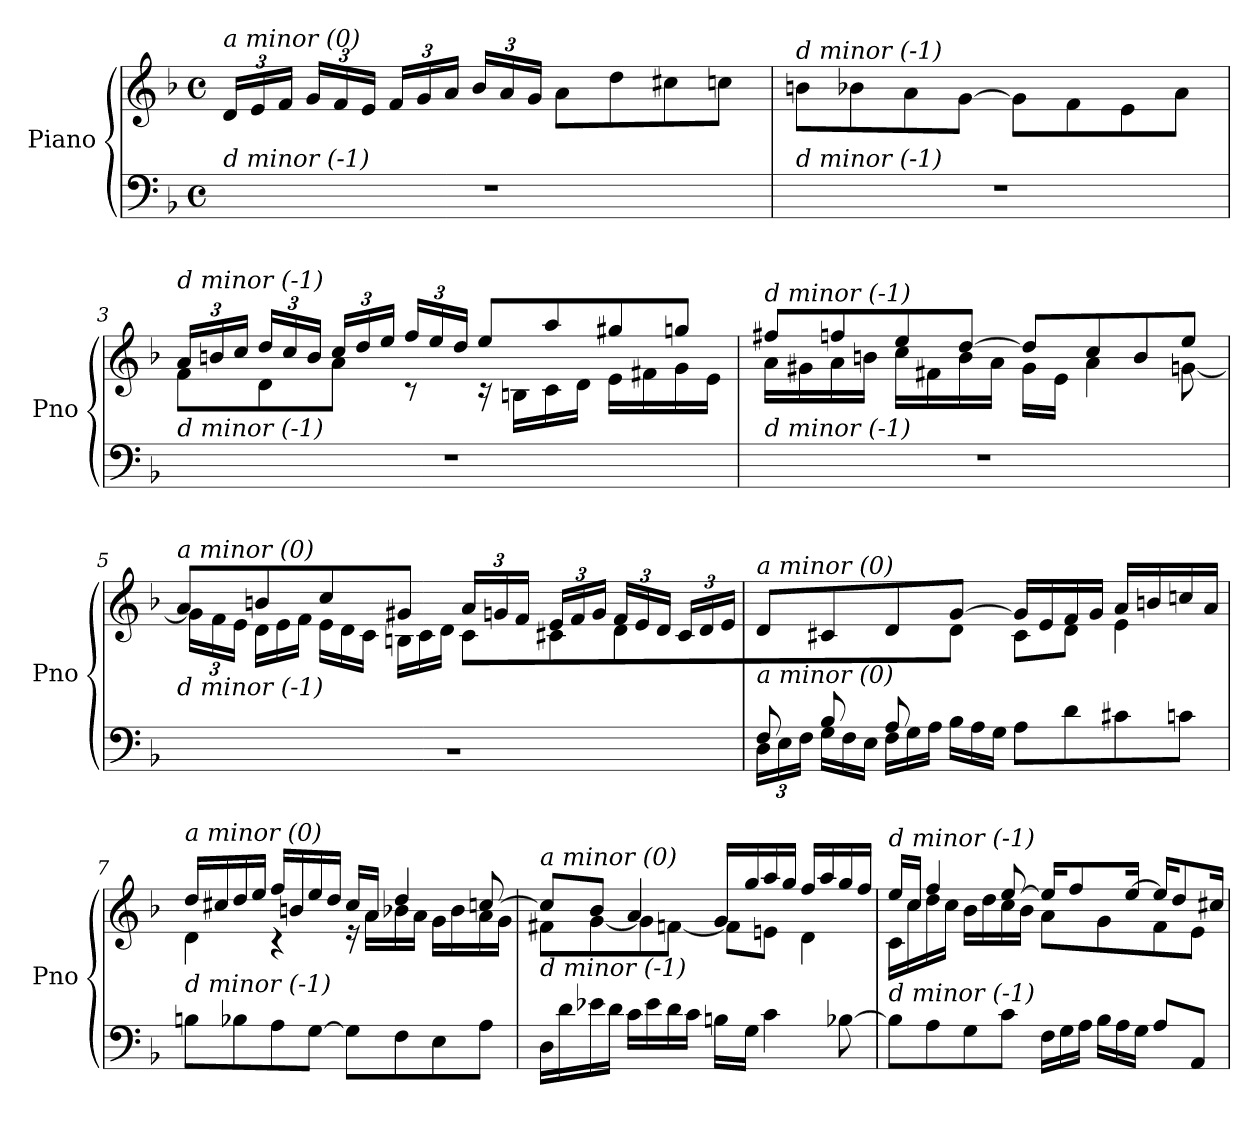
**kern	**kern
*part1	*part1
*staff2	*staff1
*I"Piano	*
*I'Pno	*
*clefF4	*clefG2
*k[b-]	*k[b-]
*M4/4	*M4/4
*met(c)	*met(c)
*	*Xbrackettup
=1	=1
!	!LO:TX:i:t=a minor (0)
!LO:TX:i:t=d minor (-1)	!
1r	24d/LL
.	24e/
.	24f/JJ
.	24g/LL
.	24f/
.	24e/JJ
.	24f/LL
.	24g/
.	24a/JJ
.	24b-/LL
.	24a/
.	24g/JJ
.	8a\L
.	8dd\
.	8cc#X\
.	8ccn\J
=2	=2
!	!LO:TX:i:t=d minor (-1)
!LO:TX:i:t=d minor (-1)	!
1r	8bn\L
.	8b-X\
.	8a\
.	[8g\J
.	8g\L]
.	8f\
.	8e\
.	8a\J
=3	=3
*	*^
!	!LO:TX:i:t=d minor (-1)	!
!LO:TX:i:t=d minor (-1)	!	!
1r	24a/LL	8f\L
.	24bn/	.
.	24cc/JJ	.
.	24dd/LL	8d\
.	24cc/	.
.	24b/JJ	.
.	24cc/LL	8a\J
.	24dd/	.
.	24ee/JJ	.
.	24ff/LL	8r
.	24ee/	.
.	24dd/JJ	.
.	8ee/L	16r
.	.	16Bn\LL
.	8aa/	16c\
.	.	16d\JJ
.	8gg#X/	16e\LL
.	.	16f#X\
.	8ggn/J	16g\
.	.	16e\JJ
!!LO:LB:g=z	!!
=4	=4	=4
!	!LO:TX:i:t=d minor (-1)	!
!LO:TX:i:t=d minor (-1)	!	!
1r	8ff#X/L	16a\LL
.	.	16g#X\
.	8ffn/	16a\
.	.	16bn\JJ
.	8ee/	16cc\LL
.	.	16f#X\
.	[8dd/J	16b\
.	.	16a\JJ
.	8dd/L]	16g#\LL
.	.	16e\JJ
.	8cc/	4a\
.	8b/	.
.	8ee/J	[8gn\
=5	=5	=5
*^	*	*
!	!	!LO:TX:i:t=a minor (0)	!
!LO:TX:i:t=d minor (-1)	!	!	!
2..ryy	1r	8a/L	24g\LL]
.	.	.	24f\
.	.	.	24e\JJ
*	*	*	*Xtuplet
.	.	8bn/	24d\LL
.	.	.	24e\
.	.	.	24f\JJ
.	.	8cc/	24e\LL
.	.	.	24d\
.	.	.	24c\JJ
.	.	8g#X/J	24Bn\LL
.	.	.	24c\
.	.	.	24d\JJ
.	.	24a/LL	8c\L
.	.	24gn/	.
.	.	24f/JJ	.
.	.	24e/LL	8c#X\
.	.	24f/	.
.	.	24g/JJ	.
.	.	24f/LL	8d\
.	.	24e/	.
.	.	24d/JJ	.
8G/J	.	24c#/LL	8ryy
.	.	24d/	.
.	.	24e/JJ	.
!!LO:LB:g=z	!!
=6	=6	=6	=6
*	*Xbrackettup	*	*
!	!	!LO:TX:i:t=a minor (0)	!
!LO:TX:i:t=a minor (0)	!	!	!
8F/L	24D\LL	8d/L	4.ryy
.	24E\	.	.
.	24F\JJ	.	.
*	*Xtuplet	*	*
8B-/	24G\LL	8c#X/	.
.	24F\	.	.
.	24E\JJ	.	.
8A/	24F\LL	8d/	.
.	24G\	.	.
.	24A\JJ	.	.
2ryy	24B-\LL	[8g/J	8d\J
.	24A\	.	.
.	24G\JJ	.	.
.	8A\L	16g/LL]	8c#\L
.	.	16e/	.
.	8d\	16f/	8d\J
.	.	16g/JJ	.
.	8c#X\	16a/LL	4e\
.	.	16bn/	.
8ryy	8cn\J	16ccn/	.
.	.	16a/JJ	.
*v	*v	*	*
=7	=7	=7
!	!LO:TX:i:t=a minor (0)	!
!LO:TX:i:t=d minor (-1)	!	!
8Bn\L	16dd/LL	4d\
.	16cc#X/	.
8B-X\	16dd/	.
.	16ee/JJ	.
8A\	16ff/LL	4r
.	16bn/	.
[8G\J	16ee/	.
.	16dd/JJ	.
8G\L]	16cc#/LL	16r
.	16a/JJ	16a\LL
8F\	4dd/	16b-X\
.	.	16a\JJ
8E\	.	16g\LL
.	.	16b-\
8A\J	[8ccn/	16a\
.	.	16g\JJ
!!LO:LB:g=z	!!
=8	=8	=8
!	!LO:TX:i:t=a minor (0)	!
!LO:TX:i:t=d minor (-1)	!	!
16D\LL	8cc/L]	8f#X\L
16d\	.	.
16e-X\	8b-/J	[8g\
16d\JJ	.	.
16c\LL	4a/	8g\]
16e-\	.	.
16d\	.	[8fn\J
16c\JJ	.	.
16Bn\LL	16g/LL	8f\L]
16G\JJ	16gg/	.
4c\	16aa/	8en\J
.	16gg/JJ	.
.	16ff/LL	4d\
.	16aa/	.
[8B-X\	16gg/	.
.	16ff/JJ	.
=9	=9	=9
!	!LO:TX:i:t=d minor (-1)	!
!LO:TX:i:t=d minor (-1)	!	!
8B-\L]	16ee/LL	16c\LL
.	16cc/JJ	16cc\
8A\	4ff/	16dd\
.	.	16cc\JJ
8G\	.	16b-\LL
.	.	16dd\
8c\J	[8ee/	16cc\
.	.	16b-\JJ
24F\LL	16ee/KL]	8a\L
24G\	.	.
.	8ff/	.
24A\JJ	.	.
24B-\LL	.	8g\
24A\	.	.
.	[16ee/Jk	.
24G\JJ	.	.
8A\L	16ee/KL]	8f\
.	8dd/	.
8AA/J	.	8e\J
.	16cc#X/Jk	.
*	*v	*v
=	=
*-	*-
